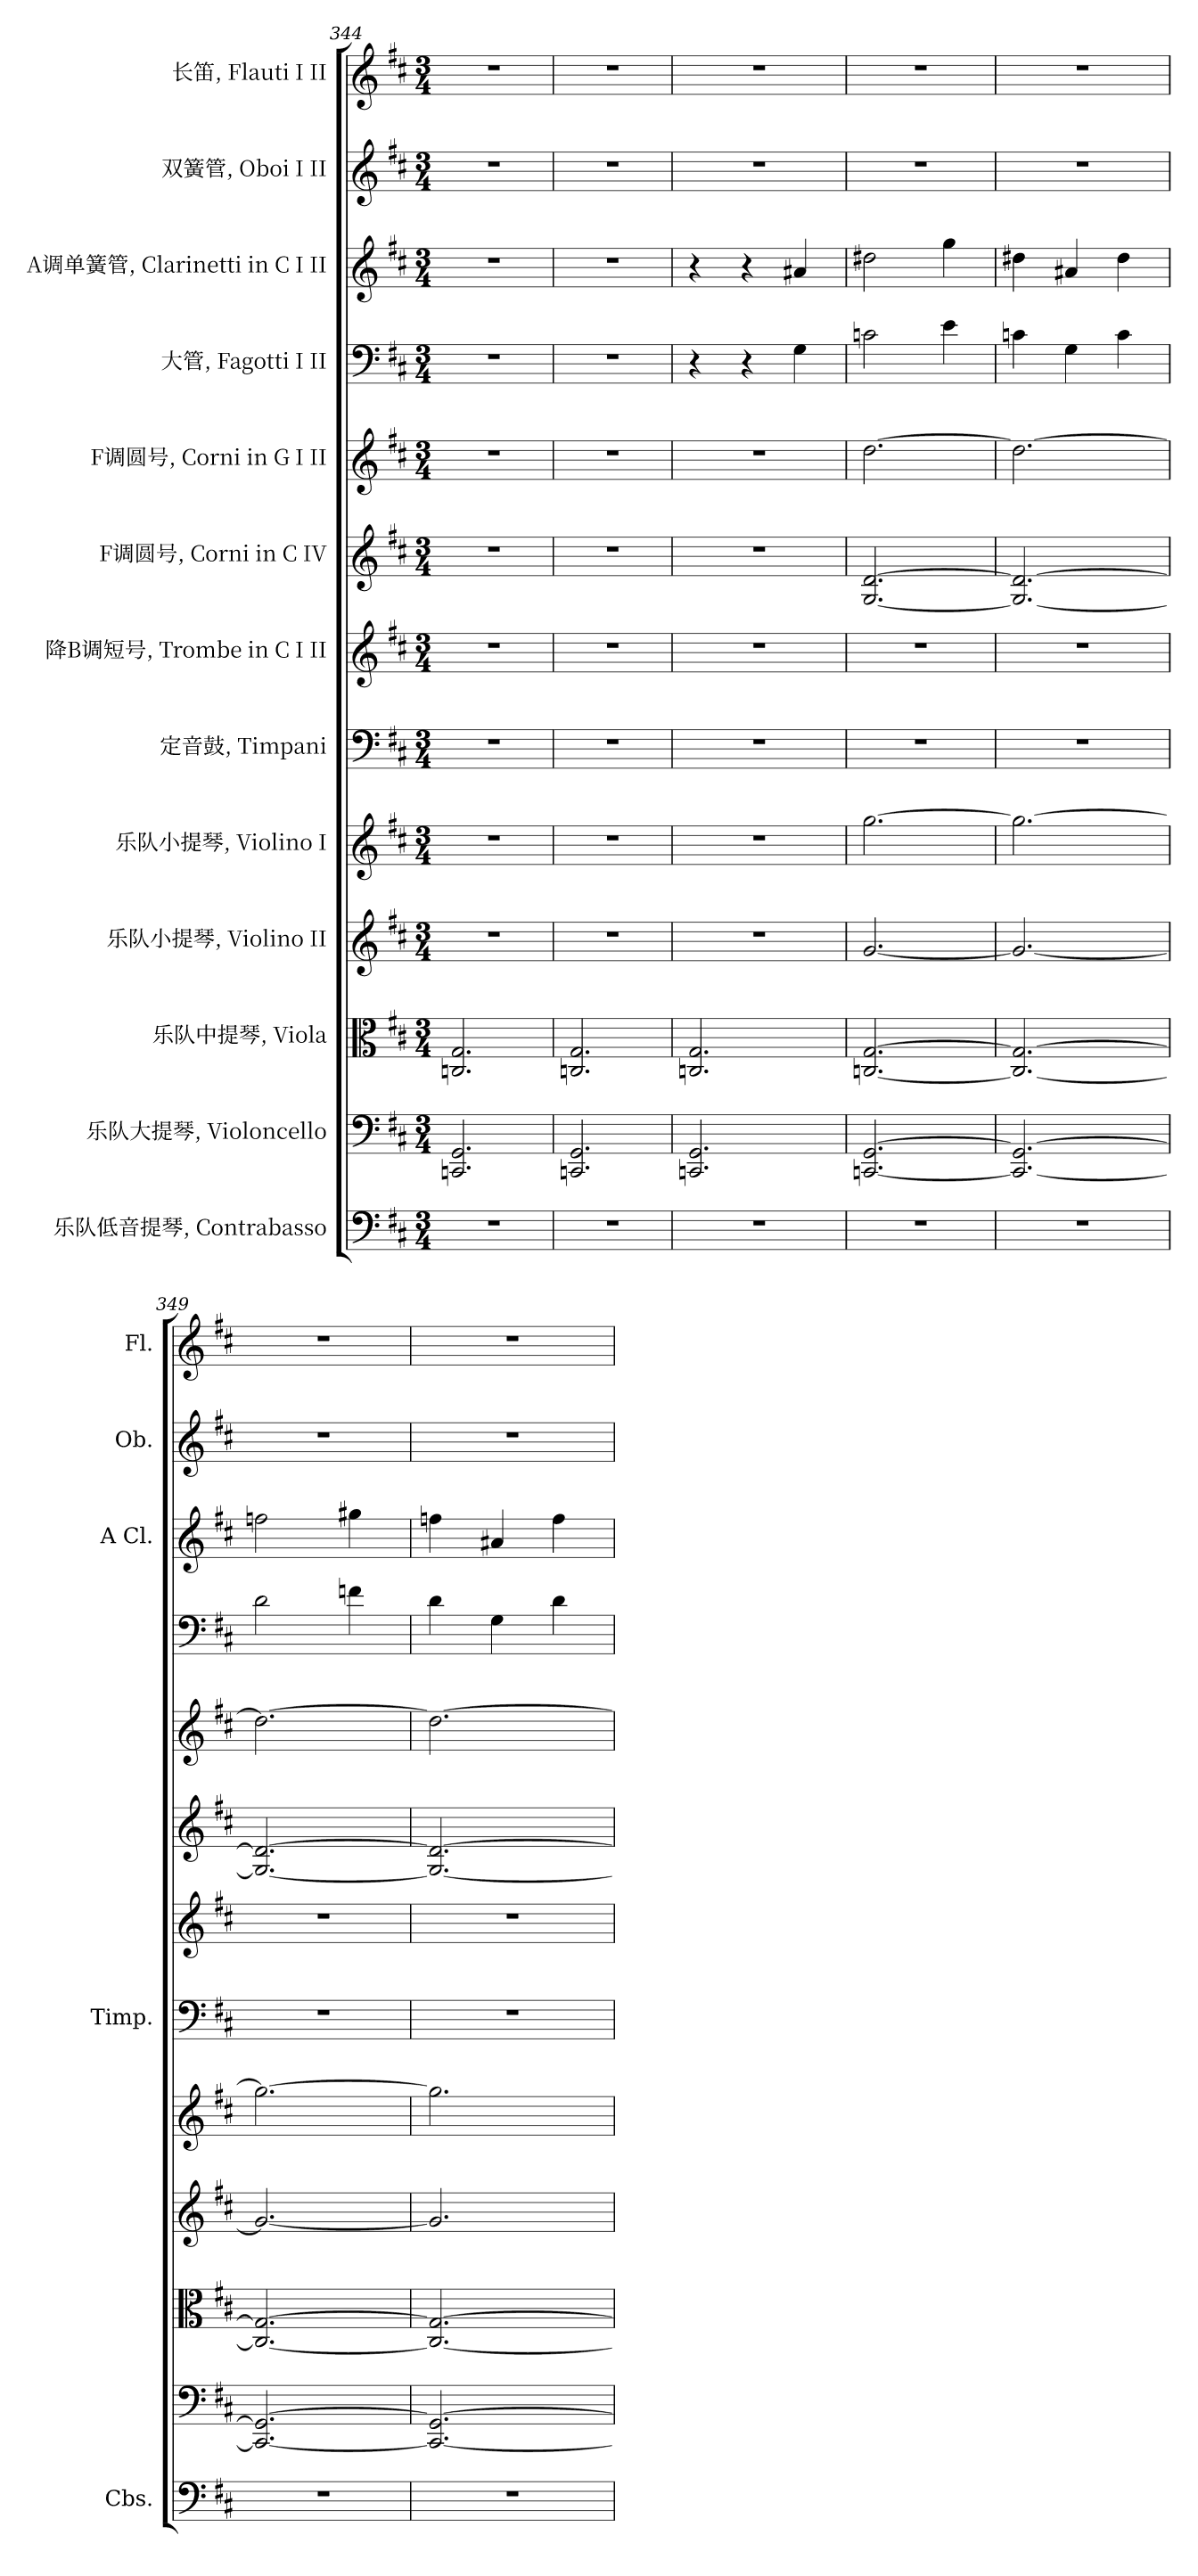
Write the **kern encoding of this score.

**kern	**kern	**kern	**kern	**kern	**kern	**kern	**kern	**kern	**kern	**kern	**kern	**kern
*part13	*part12	*part11	*part10	*part9	*part8	*part7	*part6	*part5	*part4	*part3	*part2	*part1
*staff13	*staff12	*staff11	*staff10	*staff9	*staff8	*staff7	*staff6	*staff5	*staff4	*staff3	*staff2	*staff1
*I"乐队低音提琴, Contrabasso	*I"乐队大提琴, Violoncello	*I"乐队中提琴, Viola	*I"乐队小提琴, Violino II	*I"乐队小提琴, Violino I	*I"定音鼓, Timpani	*I"降B调短号, Trombe in C I II	*I"F调圆号, Corni in C IV	*I"F调圆号, Corni in G I II	*I"大管, Fagotti I II	*I"A调单簧管, Clarinetti in C I II	*I"双簧管, Oboi I II	*I"长笛, Flauti I II
*I'Cbs.	*	*	*	*	*I'Timp.	*	*	*	*	*I'A Cl.	*I'Ob.	*I'Fl.
*clefF4	*clefF4	*clefC3	*clefG2	*clefG2	*clefF4	*clefG2	*clefG2	*clefG2	*clefF4	*clefG2	*clefG2	*clefG2
*ITrd7c12	*	*	*	*	*	*ITrd1c2	*ITrd4c7	*ITrd4c7	*	*ITrd2c3	*	*
*k[f#c#]	*k[f#c#]	*k[f#c#]	*k[f#c#]	*k[f#c#]	*k[f#c#]	*k[]	*k[f#]	*k[f#]	*k[f#c#]	*k[f#c#g#d#a#]	*k[f#c#]	*k[f#c#]
*M3/4	*M3/4	*M3/4	*M3/4	*M3/4	*M3/4	*M3/4	*M3/4	*M3/4	*M3/4	*M3/4	*M3/4	*M3/4
*MM328	*MM328	*MM328	*MM328	*MM328	*MM328	*MM328	*MM328	*MM328	*MM328	*MM328	*MM328	*MM328
=344	=344	=344	=344	=344	=344	=344	=344	=344	=344	=344	=344	=344
2.r	2.CCn/ 2.GG/	2.Cn/ 2.G/	2.r	2.r	2.r	2.r	2.r	2.r	2.r	2.r	2.r	2.r
=345	=345	=345	=345	=345	=345	=345	=345	=345	=345	=345	=345	=345
*	*	*	*	*	*	*	*	*	*	*	*	*MM328
2.r	2.CCn/ 2.GG/	2.Cn/ 2.G/	2.r	2.r	2.r	2.r	2.r	2.r	2.r	2.r	2.r	2.r
=346	=346	=346	=346	=346	=346	=346	=346	=346	=346	=346	=346	=346
*	*	*	*	*	*	*	*	*	*	*	*	*MM328
2.r	2.CCn/ 2.GG/	2.Cn/ 2.G/	2.r	2.r	2.r	2.r	2.r	2.r	4r	4r	2.r	2.r
.	.	.	.	.	.	.	.	.	4r	4r	.	.
.	.	.	.	.	.	.	.	.	4G\	4f##X/	.	.
!!LO:PB:g=z
=347	=347	=347	=347	=347	=347	=347	=347	=347	=347	=347	=347	=347
*	*	*	*	*	*	*	*	*	*	*	*	*MM328
2.r	[2.CCn/ [2.GG/	[2.Cn/ [2.G/	[2.g/	[2.gg\	2.r	2.r	[2.C/ [2.G/	[2.g\	2cn\	2b#X\	2.r	2.r
.	.	.	.	.	.	.	.	.	4e\	4ee\	.	.
=348	=348	=348	=348	=348	=348	=348	=348	=348	=348	=348	=348	=348
*	*	*	*	*	*	*	*	*	*	*	*	*MM328
2.r	2.CC/_ 2.GG/_	2.C/_ 2.G/_	2.g/_	2.gg\_	2.r	2.r	2.C/_ 2.G/_	2.g\_	4cn\	4b#X\	2.r	2.r
.	.	.	.	.	.	.	.	.	4G\	4f##X/	.	.
.	.	.	.	.	.	.	.	.	4c\	4b#\	.	.
=349	=349	=349	=349	=349	=349	=349	=349	=349	=349	=349	=349	=349
*	*	*	*	*	*	*	*	*	*	*	*	*MM328
2.r	2.CC/_ 2.GG/_	2.C/_ 2.G/_	2.g/_	2.gg\_	2.r	2.r	2.C/_ 2.G/_	2.g\_	2d\	2ddn\	2.r	2.r
.	.	.	.	.	.	.	.	.	4fn\	4ee#X\	.	.
=350	=350	=350	=350	=350	=350	=350	=350	=350	=350	=350	=350	=350
*	*	*	*	*	*	*	*	*	*	*	*	*MM328
2.r	2.CC/_ 2.GG/_	2.C/_ 2.G/_	2.g/]	2.gg\]	2.r	2.r	2.C/_ 2.G/_	2.g\_	4d\	4ddn\	2.r	2.r
.	.	.	.	.	.	.	.	.	4G\	4f##X/	.	.
.	.	.	.	.	.	.	.	.	4d\	4dd\	.	.
=	=	=	=	=	=	=	=	=	=	=	=	=
*-	*-	*-	*-	*-	*-	*-	*-	*-	*-	*-	*-	*-
